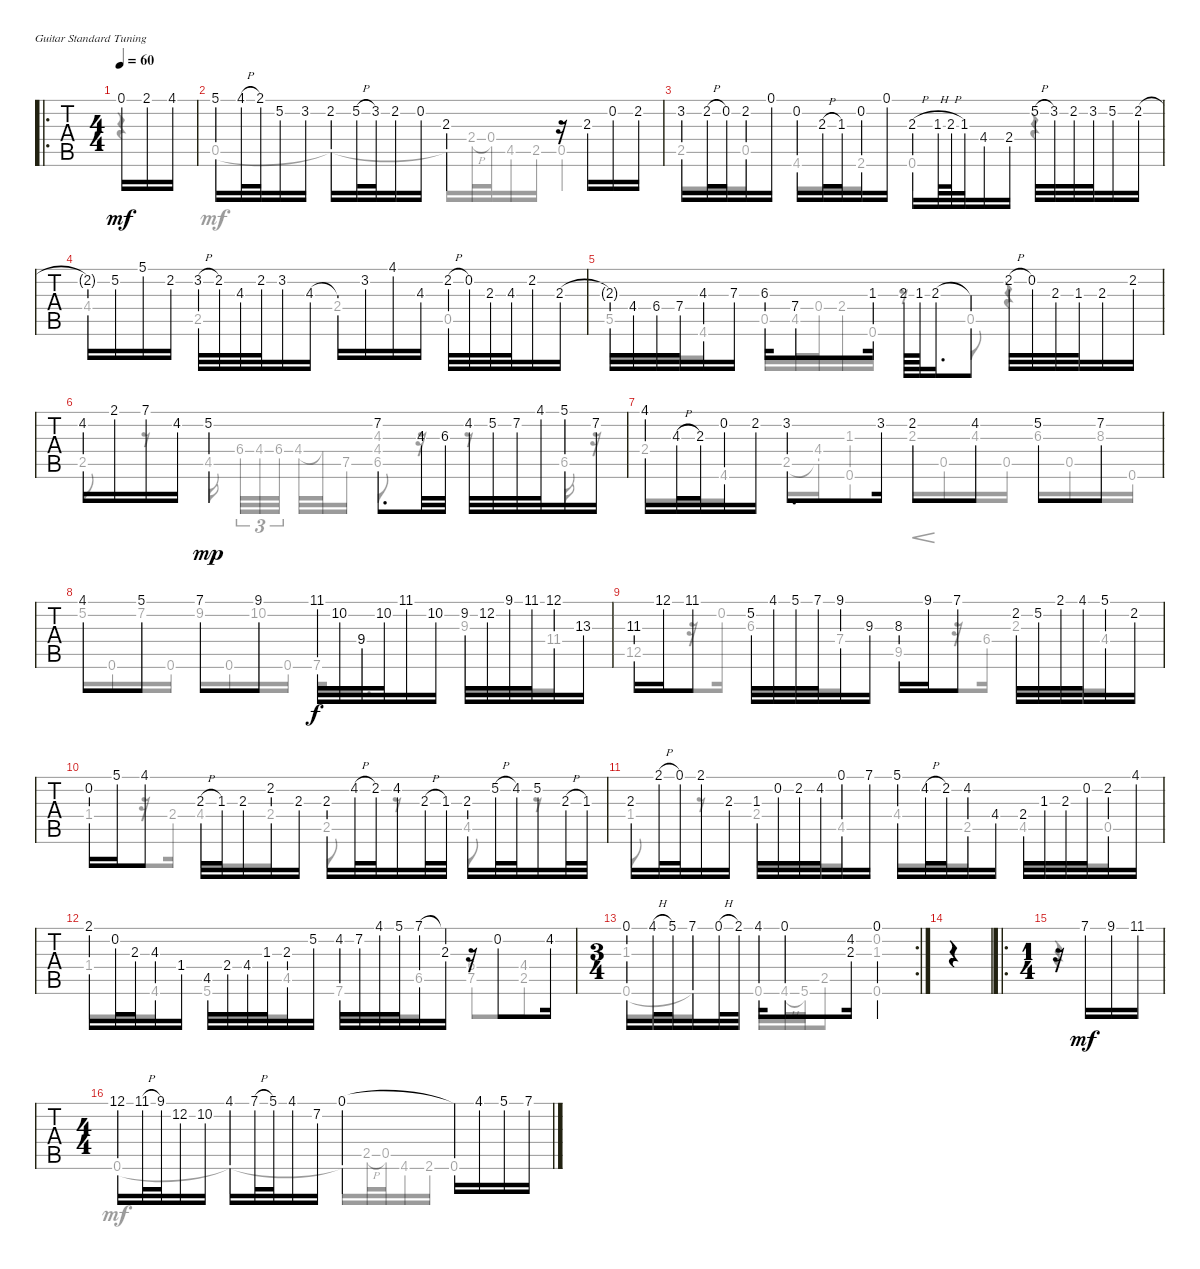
\bracketExtendMode groupsimilarinstruments
\singleTrackTrackNamePolicy hidden
\multiTrackTrackNamePolicy hidden
\firstSystemTrackNameOrientation horizontal
\otherSystemsTrackNameOrientation horizontal
\track ("Guitar1" "Guitar1") {instrument acousticguitarnylon}
\staff {tabs}
\tuning (E4 B3 G3 D3 A2 E2)
\voice
\ro
\ts (4 4)
\tempo 60
\clef g2
\ks a
0.1.16{dy mf instrument acousticguitarnylon} 2.1.16 4.1.16 |
5.1.16 4.1{h}.32 2.1.32 5.2.16 3.2.16 2.2.16 5.2{h}.32 3.2.32 2.2.16 0.2.16 2.3.4 r.16 2.3.16 0.2.16 2.2.16 |
3.2.16 2.2{h}.32 0.2.32 2.2.16 0.1.16 0.2.16 2.3{h}.32 1.3.32 0.2.16 0.1.16 2.3{h}.16 1.3{h}.64 2.3{h}.64 1.3.32 4.4.16 2.4.16 5.2{h}.32 3.2.32 2.2.32 3.2.32 5.2.16 2.2.16 |
2.2{t}.16 5.2.16 5.1.16 2.2.16 3.2{h}.32 2.2.32 4.3.32 2.2.32 3.2.16 4.3.16 4.3{t}.16 3.2.16 4.1.16 4.3.16 2.2{h}.32 0.2.32 2.3.32 4.3.32 2.2.16 2.3.16 |
2.3{t}.32 4.4.32 6.4.32 7.4.32 4.3.16 7.3.16 6.3.16 7.4.8 1.3.16 2.3.64 1.3.64 2.3.16{d} 2.3{t}.8 2.2{h}.32 0.2.32 2.3.32 1.3.32 2.3.16 2.2.16 |
4.2.16 2.1.16 7.1.16 4.2.16 5.2.4{dy mp} 7.2.8{d} 4.3.32 6.3.32 4.2.32 5.2.32 7.2.32 4.1.32 5.1.16 7.2.16 |
4.1.16 4.3{h}.32 2.3.32 0.2.16 2.2.16 3.2.8{d} 3.2.16 2.2.8 4.2.8 5.2.8 7.2.8 |
4.1.8 5.1.8 7.1.8 9.1.8 11.1.32{dy f} 10.2.32 9.4.32 10.2.32 11.1.16 10.2.16 9.2.32 12.2.32 9.1.32 11.1.32 12.1.16 13.3.16 |
11.3.16 12.1.16 11.1.8 5.2.32 4.1.32 5.1.32 7.1.32 9.1.16 9.3.16 8.3.16 9.1.16 7.1.8 2.2.32 5.2.32 2.1.32 4.1.32 5.1.16 2.2.16 |
0.2.16 5.1.16 4.1.8 2.3{h}.32 1.3.32 2.3.16 2.2.16 2.3.16 2.3.16 4.2{h}.32 2.2.32 4.2.16 2.3{h}.32 1.3.32 2.3.16 5.2{h}.32 4.2.32 5.2.16 2.3{h}.32 1.3.32 |
2.3.16 2.1{h}.32 0.1.32 2.1.16 2.3.16 1.3.32 0.2.32 2.2.32 4.2.32 0.1.16 7.1.16 5.1.16 4.2{h}.32 2.2.32 4.2.16 4.4.16 2.4.32 1.3.32 2.3.32 0.2.32 2.2.16 4.1.16 |
2.1.16 0.2.32 2.3.32 4.3.16 1.4.16 4.5.32 2.4.32 4.4.32 1.3.32 2.3.16 5.2.16 4.2.32 7.2.32 4.1.32 5.1.32 7.1.16 (7.1{t} 2.3).16 r.16 0.2.8 4.2.16 |
\rc 2
\ts (3 4)
0.1.16 4.1{h}.32 5.1.32 7.1.16 0.1{h}.32 2.1.32 4.1.16 0.1.8 (4.2 2.3).16 0.1.4 |
|
\ro
\ts (1 4)
r.16 7.1.16{dy mf} 9.1.16 11.1.16 |
\ts (4 4)
12.1.16 11.1{h}.32 9.1.32 12.2.16 10.2.16 4.1.16 7.1{h}.32 5.1.32 4.1.16 7.2.16 0.1.4 0.1{t}.16 4.1.16 5.1.16 7.1.16
\voice
\clef g2
\ottava regular
\simile none
\ks a
r.4{dy mf} |
0.5.4 0.5{t}.4 0.5{t}.16 2.4{h}.32 0.4.32 4.5.16 2.5.16 0.5.4 |
2.5.8 0.5.8 4.6.8 2.6.8 0.6.4 r.4 |
4.4.4 2.5.4 2.4.4 0.5.4 |
5.5.8 4.6.8 0.5.16 4.5.32 0.4.32 2.4.16 0.6.16 r.8 0.5.8 r.4 |
2.5.8 r.8 4.5.16{dy mp} 6.4.32{tu (3 2)} 4.4.32{tu (3 2)} 6.4.32{tu (3 2)} 4.4.32 4.4{t}.32 7.5.16 (4.3 4.4 6.5).8{d} r.16 r.8 6.5.16 r.16 |
2.4.8 4.6.8 2.5.16 (4.4 2.5{t}).16 (1.3 0.6).8 2.3.16{cre} 0.5.16 4.3.16 0.5.16 6.3.16 0.5.16 8.3.16 0.6.16 |
5.2.16 0.6.16 7.2.16 0.6.16 9.2.16 0.6.16 10.2.16 0.6.16 7.6.16{dy f} 9.4.8{d} 9.3.8 11.4.8 |
12.5.8 r.16 0.2.16 6.3.8 7.4.8 9.5.8 r.16 6.4.16 2.3.8 4.4.8 |
1.4.8 r.16 2.4.16 4.4.8 2.4.8 2.5{st}.8 r.8 4.5{st}.8 r.8 |
1.4.8 r.8 2.4.8 4.5.8 4.4.8 2.5.8 4.5.8 0.5.8 |
1.4.8 4.6.8 5.6.8 4.5.8 7.6.8 6.5.8 (6.4 7.5).8 (4.4 2.5).8 |
(1.3 0.6).8 0.6{t}.8 0.6.16 4.6{h}.32 5.6.32 2.5.8 (0.2 1.3 0.6).4 |
|
r.4 |
0.6.4{dy mf} 0.6{t}.4 0.6{t}.16 2.5{h}.32 0.5.32 4.6.16 2.6.16 0.6.4
